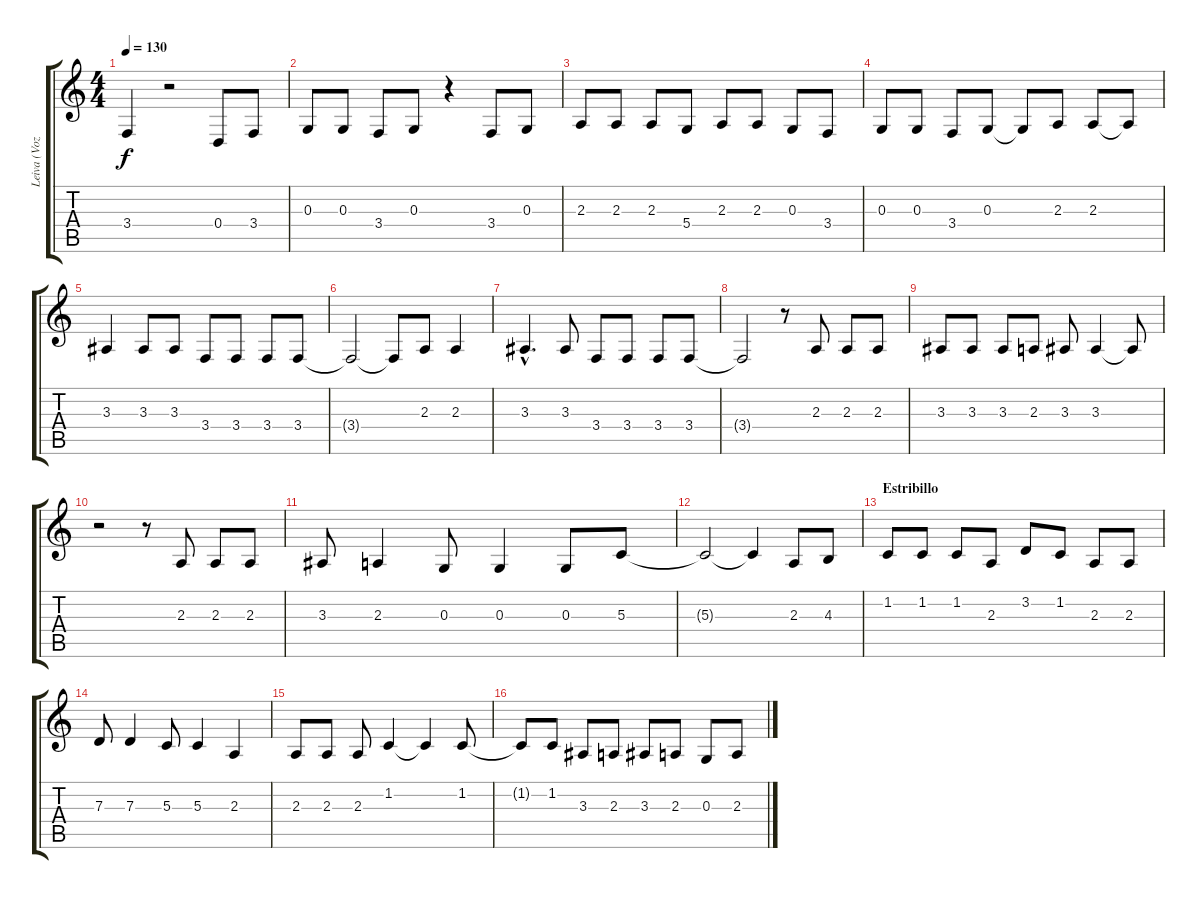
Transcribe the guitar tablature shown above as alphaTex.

\track ("Leiva (Voz)" "Leiva (Voz") {instrument cello}
\staff {score tabs}
\tuning (E4 B3 G3 D3 A2 E2) {hide}
\ts (4 4)
\tempo 130
\clef g2
\ks c
3.4.4{dy f} r.2 0.4.8 3.4.8 |
0.3.8 0.3.8 3.4.8 0.3.8 r.4 3.4.8 0.3.8 |
2.3.8 2.3.8 2.3.8 5.4.8 2.3.8 2.3.8 0.3.8 3.4.8 |
0.3.8 0.3.8 3.4.8 0.3.8 0.3{t}.8 2.3.8 2.3.8 2.3{t}.8 |
3.3.4 3.3.8 3.3.8 3.4.8 3.4.8 3.4.8 3.4.8 |
3.4{t}.2 3.4{t}.8 2.3.8 2.3.4 |
3.3{hac}.4{d} 3.3.8 3.4.8 3.4.8 3.4.8 3.4.8 |
3.4{t}.2 r.8 2.3.8 2.3.8 2.3.8 |
3.3.8 3.3.8 3.3.8 2.3.8 3.3.8 3.3.4 3.3{t}.8 |
r.2 r.8 2.3.8 2.3.8 2.3.8 |
3.3.8 2.3.4 0.3.8 0.3.4 0.3.8 5.3.8 |
5.3{t}.2 5.3{t}.4 2.3.8 4.3.8 |
\section ("" "Estribillo")
1.2.8 1.2.8 1.2.8 2.3.8 3.2.8 1.2.8 2.3.8 2.3.8 |
7.3.8 7.3.4 5.3.8 5.3.4 2.3.4 |
2.3.8 2.3.8 2.3.8 1.2.4 1.2{t}.4 1.2.8 |
1.2{t}.8 1.2.8 3.3.8 2.3.8 3.3.8 2.3.8 0.3.8 2.3.8
